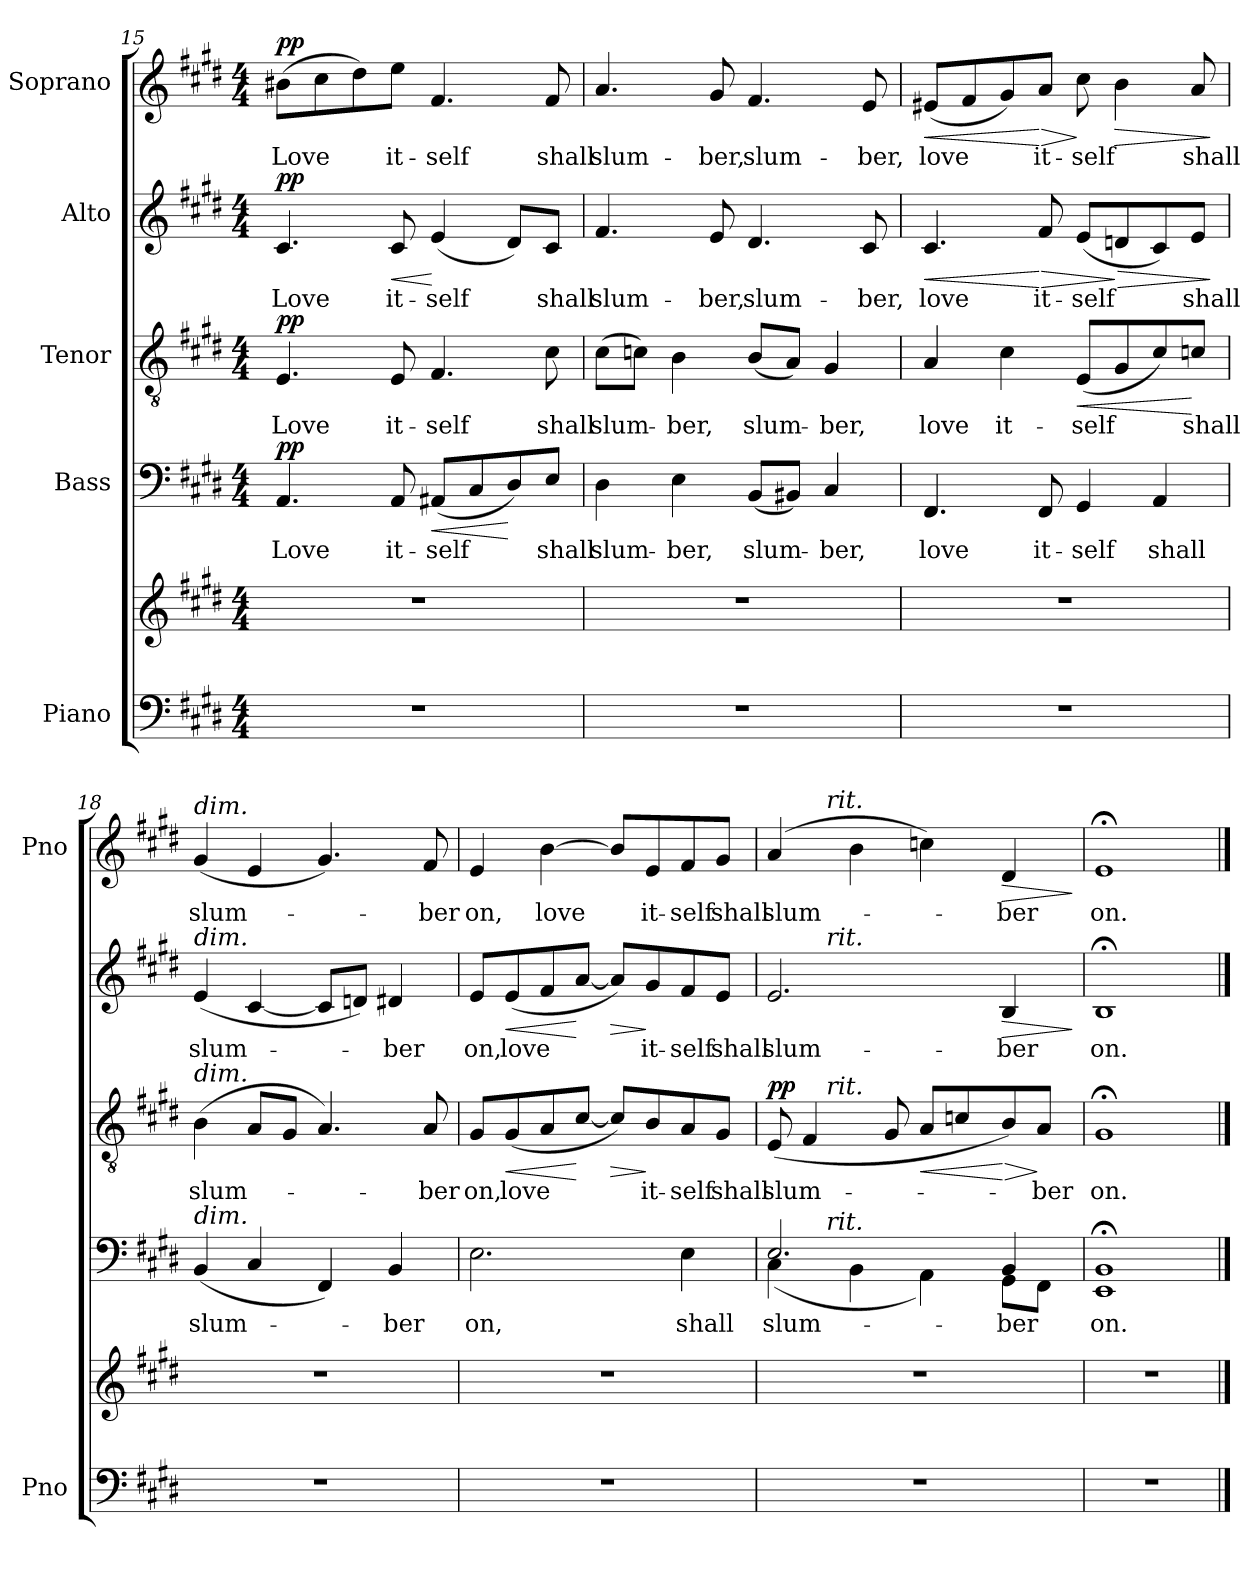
**kern	**kern	**kern	**text	**dynam	**kern	**text	**dynam	**kern	**text	**dynam	**kern	**text	**dynam
*part5	*part5	*part4	*part4	*part4	*part3	*part3	*part3	*part2	*part2	*part2	*part1	*part1	*part1
*staff6	*staff5	*staff4	*staff4	*staff4	*staff3	*staff3	*staff3	*staff2	*staff2	*staff2	*staff1	*staff1	*staff1
*I"Piano	*	*I"Bass	*	*	*I"Tenor	*	*	*I"Alto	*	*	*I"Soprano	*	*
*I'Pno	*	*	*	*	*	*	*	*	*	*	*I'Pno	*	*
*clefF4	*clefG2	*clefF4	*	*	*clefGv2	*	*	*clefG2	*	*	*clefG2	*	*
*k[f#c#g#d#]	*k[f#c#g#d#]	*k[f#c#g#d#]	*	*	*k[f#c#g#d#]	*	*	*k[f#c#g#d#]	*	*	*k[f#c#g#d#]	*	*
*E:	*E:	*E:	*	*	*E:	*	*	*E:	*	*	*E:	*	*
*M4/4	*M4/4	*M4/4	*	*	*M4/4	*	*	*M4/4	*	*	*M4/4	*	*
=15	=15	=15	=15	=15	=15	=15	=15	=15	=15	=15	=15	=15	=15
!	!	!	!	!LO:DY:a	!	!	!LO:DY:a	!	!	!LO:DY:a	!	!	!LO:DY:a
1r	1r	4.AA/	Love	pp	4.E/	Love	pp	4.c#/	Love	pp	(8b#X\L	Love	pp
.	.	.	.	.	.	.	.	.	.	.	8cc#\	.	.
.	.	.	.	.	.	.	.	.	.	.	8dd#\)	.	.
!	!	!	!	!	!	!	!	!	!	!LO:HP:b	!	!	!
.	.	8AA/	it-	.	8E/	it-	.	8c#/	it-	<	8ee\J	it-	.
!	!	!	!	!LO:HP:b	!	!	!	!	!	!	!	!	!
.	.	(8AA#X/L	-self	<	4.F#/	-self	.	(4e/	-self	[	4.f#/	-self	.
.	.	8C#/	.	.	.	.	.	.	.	.	.	.	.
.	.	8D#/)	.	[	.	.	.	8d#/L)	.	.	.	.	.
.	.	8E/J	shall	.	8c#\	shall	.	8c#/J	shall	.	8f#/	shall	.
!!LO:LB:g=z
=16	=16	=16	=16	=16	=16	=16	=16	=16	=16	=16	=16	=16	=16
1r	1r	4D#\	slum-	.	(8c#\L	slum-	.	4.f#/	slum-	.	4.a/	slum-	.
.	.	.	.	.	8cn\J)	.	.	.	.	.	.	.	.
.	.	4E\	-ber,	.	4B\	-ber,	.	.	.	.	.	.	.
.	.	.	.	.	.	.	.	8e/	-ber,	.	8g#/	-ber,	.
.	.	(8BB/L	slum-	.	(8B/L	slum-	.	4.d#/	slum-	.	4.f#/	slum-	.
.	.	8BB#X/J)	.	.	8A/J)	.	.	.	.	.	.	.	.
.	.	4C#/	-ber,	.	4G#/	-ber,	.	.	.	.	.	.	.
.	.	.	.	.	.	.	.	8c#/	-ber,	.	8e/	-ber,	.
=17	=17	=17	=17	=17	=17	=17	=17	=17	=17	=17	=17	=17	=17
!	!	!	!	!	!	!	!	!	!	!LO:HP:b	!	!	!LO:HP:b
1r	1r	4.FF#/	love	.	4A/	love	.	4.c#/	love	<	(8e#X/L	love	<
.	.	.	.	.	.	.	.	.	.	.	8f#/	.	.
.	.	.	.	.	4c#\	it-	.	.	.	.	8g#/)	.	.
!	!	!	!	!	!	!	!	!	!	!LO:HP:n=1:b	!	!	!LO:HP:n=1:b
.	.	8FF#/	it-	.	.	.	.	8f#/	it-	[ >	8a/J	it-	[ >
!	!	!	!	!	!	!	!LO:HP:b	!	!	!	!	!	!
.	.	4GG#/	-self	.	(8E/L	-self	<	(8e/L	-self	.	8cc#\	-self	]
!	!	!	!	!	!	!	!	!	!	!LO:HP:n=1:b	!	!	!LO:HP:b
.	.	.	.	.	8G#/	.	.	8dn/	.	] >	4b\	.	>
.	.	4AA/	shall	.	8c#/)	.	.	8c#/)	.	.	.	.	.
.	.	.	.	.	8cn/J	shall	[	8e/J	shall	.	8a/	shall	.
.	.	.	.	.	.	.	.	.	.	]	.	.	]
=18	=18	=18	=18	=18	=18	=18	=18	=18	=18	=18	=18	=18	=18
!	!	!	!	!	!	!	!	!	!	!	!LO:TX:a:i:t=dim.	!	!
!	!	!	!	!	!	!	!	!LO:TX:a:i:t=dim.	!	!	!	!	!
!	!	!	!	!	!LO:TX:a:i:t=dim.	!	!	!	!	!	!	!	!
!	!	!LO:TX:a:i:t=dim.	!	!	!	!	!	!	!	!	!	!	!
1r	1r	(4BB/	slum-	.	(4B\	slum-	.	(4e/	slum-	.	(4g#/	slum-	.
.	.	4C#/	.	.	8A/L	.	.	[4c#/	.	.	4e/	.	.
.	.	.	.	.	8G#/J	.	.	.	.	.	.	.	.
.	.	4FF#/)	.	.	4.A/)	.	.	8c#/L]	.	.	4.g#/)	.	.
.	.	.	.	.	.	.	.	8dn/J)	.	.	.	.	.
.	.	4BB/	-ber	.	.	.	.	4d#X/	-ber	.	.	.	.
.	.	.	.	.	8A/	-ber	.	.	.	.	8f#/	-ber	.
!!LO:PB:g=z
=19	=19	=19	=19	=19	=19	=19	=19	=19	=19	=19	=19	=19	=19
1r	1r	2.E\	on,	.	8G#/L	on,	.	8e/L	on,	.	4e/	on,	.
!	!	!	!	!	!	!	!LO:HP:b	!	!	!LO:HP:b	!	!	!
.	.	.	.	.	(8G#/	love	<	(8e/	love	<	.	.	.
.	.	.	.	.	8A/	.	.	8f#/	.	.	[4b\	love	.
.	.	.	.	.	[8c#/J	.	[	[8a/J	.	[	.	.	.
!	!	!	!	!	!	!	!LO:HP:b	!	!	!LO:HP:b	!	!	!
.	.	.	.	.	8c#/L])	.	>	8a/L])	.	>	8b/L]	.	.
.	.	.	.	.	8B/	it-	]	8g#/	it-	]	8e/	it-	.
.	.	4E\	shall	.	8A/	-self	.	8f#/	-self	.	8f#/	-self	.
.	.	.	.	.	8G#/J	shall	.	8e/J	shall	.	8g#/J	shall	.
=20	=20	=20	=20	=20	=20	=20	=20	=20	=20	=20	=20	=20	=20
*	*	*^	*	*	*	*	*	*	*	*	*	*	*
!	!	!	!	!	!	!	!	!LO:DY:a	!	!	!	!	!	!
*	*	*	*^	*	*	*^	*	*	*^	*	*	*^	*	*
1r	1r	2.E/	(4C#\	8.ryy	slum-	.	(8E/	8.ryy	slum-	pp	2.e/	8.ryy	slum-	.	(4a/	8.ryy	slum-	.
.	.	.	.	.	.	.	4F#/	.	.	.	.	.	.	.	.	.	.	.
!	!	!	!	!	!	!	!	!	!	!	!	!	!	!	!	!LO:TX:a:i:t=rit.	!	!
!	!	!	!	!	!	!	!	!	!	!	!	!LO:TX:a:i:t=rit.	!	!	!	!	!	!
!	!	!	!	!	!	!	!	!LO:TX:a:i:t=rit.	!	!	!	!	!	!	!	!	!	!
!	!	!	!	!LO:TX:a:i:t=rit.	!	!	!	!	!	!	!	!	!	!	!	!	!	!
.	.	.	.	2ryy	.	.	.	2ryy	.	.	.	2ryy	.	.	.	2ryy	.	.
.	.	.	4BB\	.	.	.	.	.	.	.	.	.	.	.	4b\	.	.	.
.	.	.	.	.	.	.	8G#/	.	.	.	.	.	.	.	.	.	.	.
!	!	!	!	!	!	!	!	!	!	!LO:HP:b	!	!	!	!	!	!	!	!
.	.	.	4AA\)	.	.	.	8A/L	.	.	<	.	.	.	.	4ccn\)	.	.	.
.	.	.	.	.	.	.	8cn/	.	.	.	.	.	.	.	.	.	.	.
.	.	.	.	4ryy	.	.	.	4ryy	.	.	.	4ryy	.	.	.	4ryy	.	.
!	!	!	!	!	!	!	!	!	!	!LO:HP:n=1:b	!	!	!	!LO:HP:b	!	!	!	!LO:HP:b
.	.	4BB/	8GG#\L	.	-ber	.	8B/)	.	.	[ >	4B/	.	-ber	>	4d#/	.	-ber	>
.	.	.	8FF#\J	.	.	.	8A/J	.	-ber	]	.	.	.	.	.	.	.	.
.	.	.	.	16ryy	.	.	.	16ryy	.	.	.	16ryy	.	.	.	16ryy	.	.
.	.	.	.	.	.	.	.	.	.	.	.	.	.	]	.	.	.	]
*	*	*v	*v	*v	*	*	*	*	*	*	*v	*v	*	*	*v	*v	*	*
*	*	*	*	*	*v	*v	*	*	*	*	*	*	*	*
=21	=21	=21	=21	=21	=21	=21	=21	=21	=21	=21	=21	=21	=21
1r	1r	1EE;< 1BB;<	on.	.	1G#;<	on.	.	1B;<	on.	.	1e;<	on.	.
==	==	==	==	==	==	==	==	==	==	==	==	==	==
*-	*-	*-	*-	*-	*-	*-	*-	*-	*-	*-	*-	*-	*-
